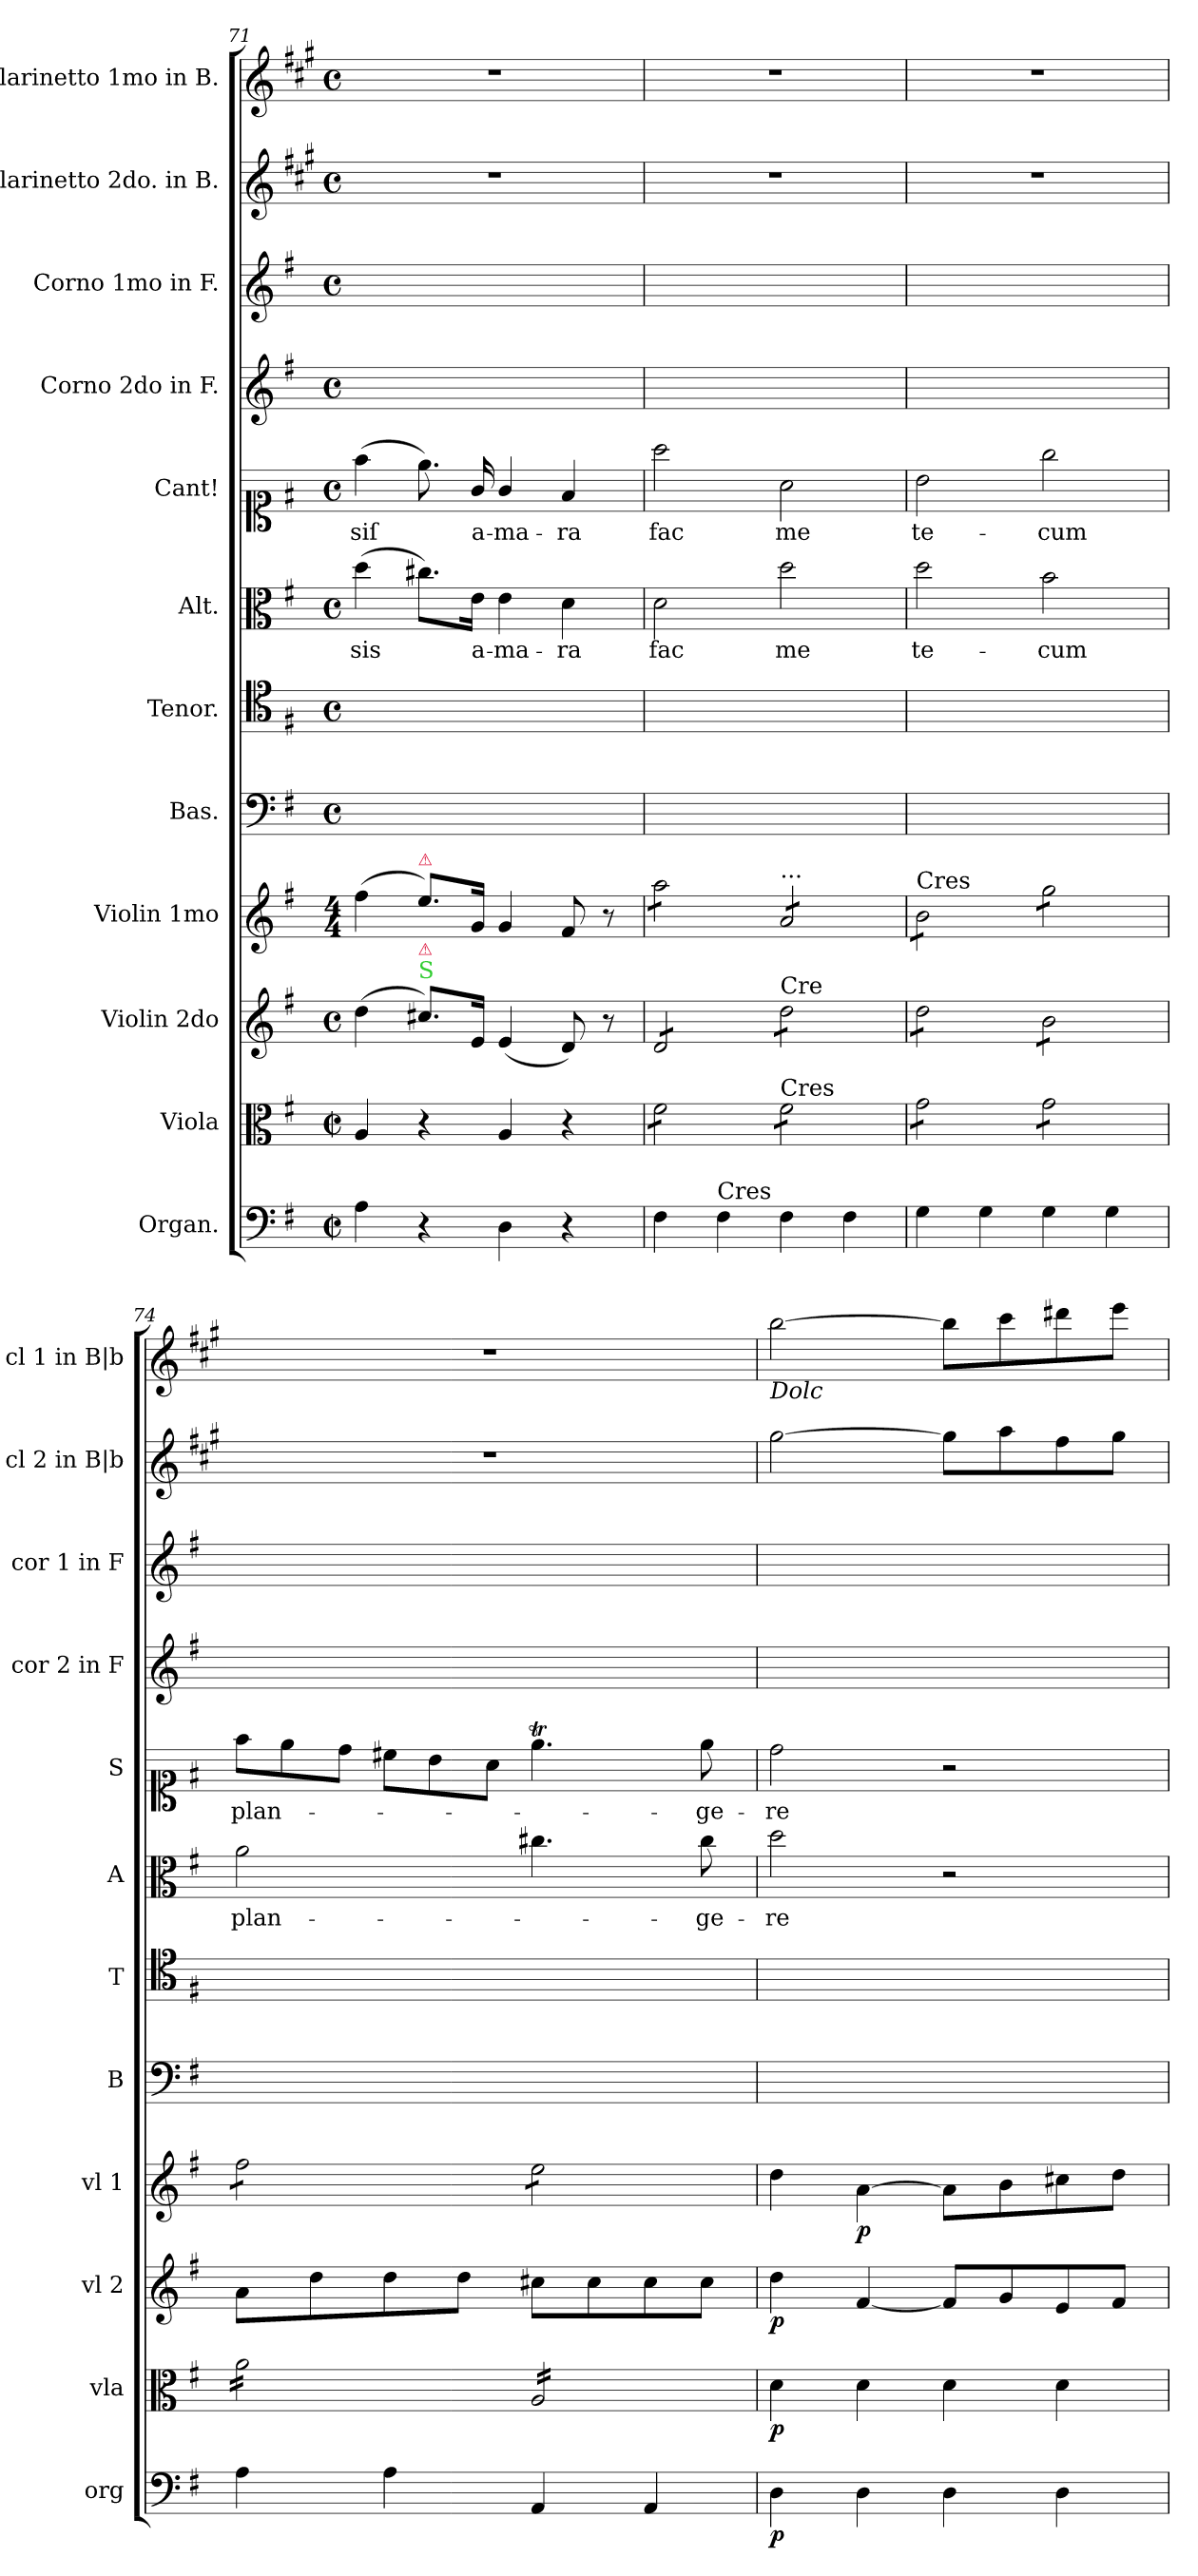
**kern	**dynam	**kern	**dynam	**kern	**dynam	**kern	**dynam	**kern	**kern	**kern	**text	**kern	**text	**kern	**kern	**kern	**kern
*part12	*part12	*part11	*part11	*part10	*part10	*part9	*part9	*part8	*part7	*part6	*part6	*part5	*part5	*part4	*part3	*part2	*part1
*staff12	*staff12	*staff11	*staff11	*staff10	*staff10	*staff9	*staff9	*staff8	*staff7	*staff6	*staff6	*staff5	*staff5	*staff4	*staff3	*staff2	*staff1
*I"Organ.	*	*I"Viola	*	*I"Violin 2do	*	*I"Violin 1mo	*	*I"Bas.	*I"Tenor.	*I"Alt.	*	*I"Cant!	*	*I"Corno 2do in F.	*I"Corno 1mo in F.	*I"Clarinetto 2do. in B.	*I"Clarinetto 1mo in B.
*I'org	*	*I'vla	*	*I'vl 2	*	*I'vl 1	*	*I'B	*I'T	*I'A	*	*I'S	*	*I'cor 2 in F	*I'cor 1 in F	*I'cl 2 in B|b	*I'cl 1 in B|b
*clefF4	*	*clefC3	*	*clefG2	*	*clefG2	*	*clefF4	*clefC4	*clefC3	*	*clefC1	*	*clefG2	*clefG2	*clefG2	*clefG2
*	*	*	*	*	*	*	*	*	*	*	*	*	*	*ITrd4c7	*ITrd4c7	*ITrd1c2	*ITrd1c2
*k[f#]	*	*k[f#]	*	*k[f#]	*	*k[f#]	*	*k[f#]	*k[f#]	*k[f#]	*	*k[f#]	*	*k[]	*k[]	*k[f#]	*k[f#]
*G:	*	*G:	*	*G:	*	*G:	*	*G:	*G:	*G:	*	*G:	*	*	*	*G:	*G:
*M4/4	*	*M4/4	*	*M4/4	*	*M4/4	*	*M4/4	*M4/4	*M4/4	*	*M4/4	*	*M4/4	*M4/4	*M4/4	*M4/4
*met(c|)	*	*met(c|)	*	*met(c)	*	*	*	*met(c)	*met(c)	*met(c)	*	*met(c)	*	*met(c)	*met(c)	*met(c)	*met(c)
=71	=71	=71	=71	=71	=71	=71	=71	=71	=71	=71	=71	=71	=71	=71	=71	=71	=71
4A\	.	4A/	.	(4dd	.	(4ff#	.	1ryy	1ryy	(4dd\	sis	(4ff#\	siſ	1ryy	1ryy	1r	1r
!	!	!	!	!	!	!LO:TX:a:color=crimson:t=⚠	!	!	!	!	!	!	!	!	!	!	!
!	!	!	!	!LO:TX:a:color=limegreen:t=S	!	!	!	!	!	!	!	!	!	!	!	!	!
!	!	!	!	!LO:TX:a:color=crimson:t=⚠	!	!	!	!	!	!	!	!	!	!	!	!	!
4r	.	4r	.	8.cc#X\L)	.	8.eeL)	.	.	.	8.cc#X\L)	.	8.ee\)	.	.	.	.	.
.	.	.	.	16e/Jk	.	16g/Jk	.	.	.	16e\Jk	a-	16g/	a-	.	.	.	.
4D\	.	4A/	.	(4e/	.	4g/	.	.	.	4e\	-ma-	4g/	-ma-	.	.	.	.
4r	.	4r	.	8d/)	.	8f#/	.	.	.	4d\	-ra	4f#/	-ra	.	.	.	.
.	.	.	.	8r	.	8r	.	.	.	.	.	.	.	.	.	.	.
=72	=72	=72	=72	=72	=72	=72	=72	=72	=72	=72	=72	=72	=72	=72	=72	=72	=72
!	!	!	!	!	!	!LO:TX:a:t=...	!	!	!	!	!	!	!	!	!	!	!
!	!	!	!	!LO:TX:b:t=....	!	!	!	!	!	!	!	!	!	!	!	!	!
*	*	*tremolo	*	*	*	*	*	*	*	*	*	*	*	*	*	*	*
*	*	*	*	*tremolo	*	*	*	*	*	*	*	*	*	*	*	*	*
*	*	*	*	*	*	*tremolo	*	*	*	*	*	*	*	*	*	*	*
4F#\	.	8f#\L	.	8dL	.	8aaL	.	1ryy	1ryy	2d\	fac	2aa\	fac	1ryy	1ryy	1r	1r
.	.	8f#\	.	8d	.	8aa	.	.	.	.	.	.	.	.	.	.	.
!LO:TX:a:t=Cres	!	!	!	!	!	!	!	!	!	!	!	!	!	!	!	!	!
4F#\	.	8f#\	.	8d	.	8aa	.	.	.	.	.	.	.	.	.	.	.
.	.	8f#\J	.	8dJ	.	8aaJ	.	.	.	.	.	.	.	.	.	.	.
!	!	!	!	!	!	!LO:TX:a:t=...	!	!	!	!	!	!	!	!	!	!	!
!	!	!	!	!LO:TX:a:t=Cre	!	!	!	!	!	!	!	!	!	!	!	!	!
!	!	!LO:TX:a:t=Cres	!	!	!	!	!	!	!	!	!	!	!	!	!	!	!
4F#\	.	8f#\L	.	8dd\L	.	8aL	.	.	.	2dd\	me	2a\	me	.	.	.	.
.	.	8f#\	.	8dd\	.	8a	.	.	.	.	.	.	.	.	.	.	.
4F#\	.	8f#\	.	8dd\	.	8a	.	.	.	.	.	.	.	.	.	.	.
.	.	8f#\J	.	8dd\J	.	8aJ	.	.	.	.	.	.	.	.	.	.	.
=73	=73	=73	=73	=73	=73	=73	=73	=73	=73	=73	=73	=73	=73	=73	=73	=73	=73
!	!	!	!	!	!	!LO:TX:a:t=Cres	!	!	!	!	!	!	!	!	!	!	!
4G\	.	8gL	.	8dd\L	.	8b\L	.	1ryy	1ryy	2dd\	te-	2b\	te-	1ryy	1ryy	1r	1r
.	.	8g	.	8dd\	.	8b\	.	.	.	.	.	.	.	.	.	.	.
4G\	.	8g	.	8dd\	.	8b\	.	.	.	.	.	.	.	.	.	.	.
.	.	8gJ	.	8dd\J	.	8b\J	.	.	.	.	.	.	.	.	.	.	.
4G\	.	8g\L	.	8b\L	.	8gg\L	.	.	.	2b\	-cum	2gg\	-cum	.	.	.	.
.	.	8g\	.	8b\	.	8gg\	.	.	.	.	.	.	.	.	.	.	.
4G\	.	8g\	.	8b\	.	8gg\	.	.	.	.	.	.	.	.	.	.	.
.	.	8g\J	.	8b\J	.	8gg\J	.	.	.	.	.	.	.	.	.	.	.
*	*	*	*	*Xtremolo	*	*	*	*	*	*	*	*	*	*	*	*	*
=74	=74	=74	=74	=74	=74	=74	=74	=74	=74	=74	=74	=74	=74	=74	=74	=74	=74
*	*	*	*	*	*	*	*	*	*	*	*	*Xtuplet	*	*	*	*	*
4A\	.	16a\LL	.	8a\L	.	8ff#\L	.	1ryy	1ryy	2a\	plan-	12ff#\L	plan-	1ryy	1ryy	1r	1r
.	.	16a\	.	.	.	.	.	.	.	.	.	.	.	.	.	.	.
.	.	.	.	.	.	.	.	.	.	.	.	12ee\	.	.	.	.	.
.	.	16a\	.	8dd\	.	8ff#\	.	.	.	.	.	.	.	.	.	.	.
.	.	.	.	.	.	.	.	.	.	.	.	12dd\J	.	.	.	.	.
.	.	16a\	.	.	.	.	.	.	.	.	.	.	.	.	.	.	.
4A\	.	16a\	.	8dd\	.	8ff#\	.	.	.	.	.	12cc#X\L	.	.	.	.	.
.	.	16a\	.	.	.	.	.	.	.	.	.	.	.	.	.	.	.
.	.	.	.	.	.	.	.	.	.	.	.	12b\	.	.	.	.	.
.	.	16a\	.	8dd\J	.	8ff#\J	.	.	.	.	.	.	.	.	.	.	.
.	.	.	.	.	.	.	.	.	.	.	.	12a\J	.	.	.	.	.
.	.	16a\JJ	.	.	.	.	.	.	.	.	.	.	.	.	.	.	.
4AA/	.	16A/LL	.	8cc#X\L	.	8ee\L	.	.	.	4.cc#X\	.	4.eeT\	.	.	.	.	.
.	.	16A/	.	.	.	.	.	.	.	.	.	.	.	.	.	.	.
.	.	16A/	.	8cc#\	.	8ee\	.	.	.	.	.	.	.	.	.	.	.
.	.	16A/	.	.	.	.	.	.	.	.	.	.	.	.	.	.	.
4AA/	.	16A/	.	8cc#\	.	8ee\	.	.	.	.	.	.	.	.	.	.	.
.	.	16A/	.	.	.	.	.	.	.	.	.	.	.	.	.	.	.
.	.	16A/	.	8cc#\J	.	8ee\J	.	.	.	8cc#\	-ge-	8ee\	-ge-	.	.	.	.
*	*	*	*	*	*	*Xtremolo	*	*	*	*	*	*	*	*	*	*	*
.	.	16A/JJ	.	.	.	.	.	.	.	.	.	.	.	.	.	.	.
*	*	*Xtremolo	*	*	*	*	*	*	*	*	*	*	*	*	*	*	*
=75	=75	=75	=75	=75	=75	=75	=75	=75	=75	=75	=75	=75	=75	=75	=75	=75	=75
!	!	!	!	!	!	!	!	!	!	!	!	!	!	!	!	!	!LO:TX:b:i:t=Dolc
4D\	p.	4d\	p	4dd\	p	4dd\	.	1ryy	1ryy	2dd\	-re	2dd\	-re	1ryy	1ryy	[2ff#	[2aa
4D\	.	4d\	.	[4f#	.	[4a\	p	.	.	.	.	.	.	.	.	.	.
4D\	.	4d\	.	8f#L]	.	8a\L]	.	.	.	2r	.	2r	.	.	.	8ff#L]	8aaL]
.	.	.	.	8g/	.	8b\	.	.	.	.	.	.	.	.	.	8gg\	8bb\
4D\	.	4d\	.	8e/	.	8cc#X\	.	.	.	.	.	.	.	.	.	8ee\	8ccc#X\
.	.	.	.	8f#/J	.	8dd\J	.	.	.	.	.	.	.	.	.	8ff#\J	8ddd\J
=	=	=	=	=	=	=	=	=	=	=	=	=	=	=	=	=	=
*-	*-	*-	*-	*-	*-	*-	*-	*-	*-	*-	*-	*-	*-	*-	*-	*-	*-
